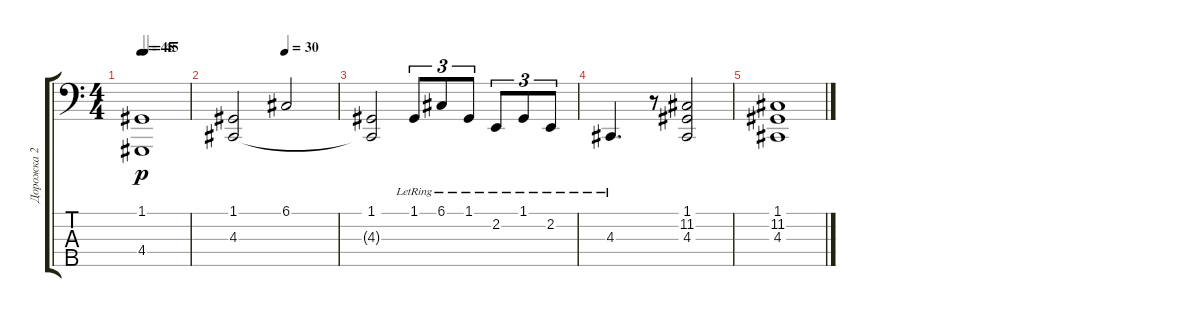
\track ("Дорожка 2" "Дорожка 2") {instrument acousticgrandpiano}
\staff {score tabs}
\tuning (G2 D2 A1 E1 B0) {hide}
\ts (4 4)
\tempo 45
\tempo (45 0.08333333333333333)
\clef f4
\ks c
(1.1 4.4).1{dy p} |
\tempo (30 0.5)
(1.1 4.3).2 6.1.2 |
(1.1 4.3{t}).2 1.1{lr}.8{tu (3 2)} 6.1{lr}.8{tu (3 2)} 1.1{lr}.8{tu (3 2)} 2.2{lr}.8{tu (3 2)} 1.1{lr}.8{tu (3 2)} 2.2{lr}.8{tu (3 2)} |
4.3{lr}.4{d} r.8 (1.1 11.2 4.3).2 |
(1.1 11.2 4.3).1
